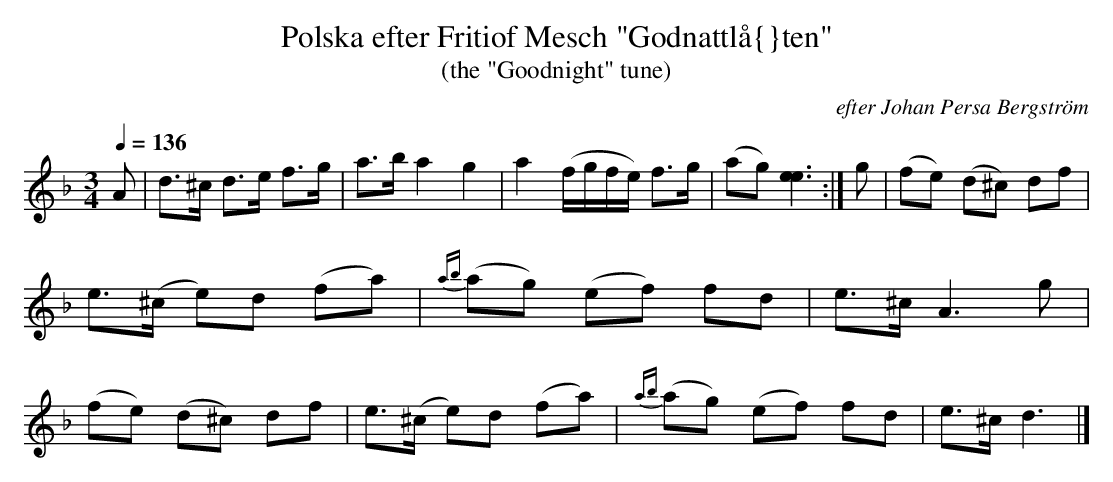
X:1
T:Polska efter Fritiof Mesch "Godnattl\aa{}ten"
T:(the "Goodnight" tune)
M:3/4
L:1/8
Q:1/4=136
C:efter Johan Persa Bergström
K:Dm
A|\
d>^c d>e f>g|a>b a2 g2|a2 (f/g/f/e/) f>g|(ag) [e3e3]:|\
g|\
(fe) (d^c) df|e>(^c e)d (fa)|{ab}(ag) (ef) fd|e>^c A3 g|\
(fe) (d^c) df|e>(^c e)d (fa)|{ab}(ag) (ef) fd|e>^c d3|]
